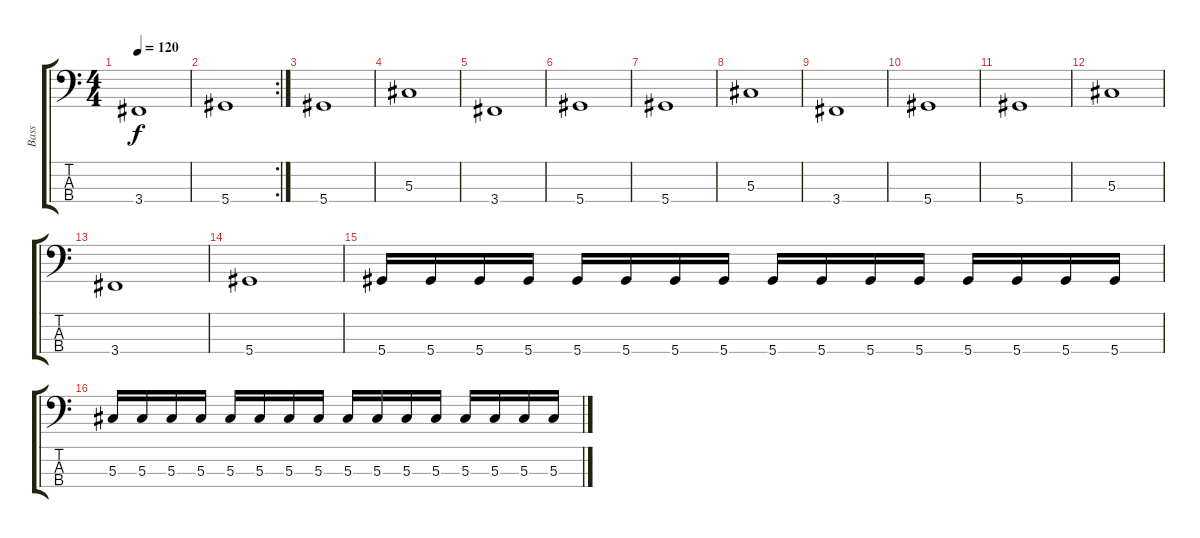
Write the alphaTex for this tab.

\track ("Bass" "Bass") {instrument electricbassfinger}
\staff {score tabs}
\tuning (Gb2 Db2 Ab1 Eb1) {hide}
\ts (4 4)
\tempo 120
\clef f4
\ks c
3.4.1{dy f} |
\rc 2
5.4.1 |
5.4.1 |
5.3.1 |
3.4.1 |
5.4.1 |
5.4.1 |
5.3.1 |
3.4.1 |
5.4.1 |
5.4.1 |
5.3.1 |
3.4.1 |
5.4.1 |
5.4.16 5.4.16 5.4.16 5.4.16 5.4.16 5.4.16 5.4.16 5.4.16 5.4.16 5.4.16 5.4.16 5.4.16 5.4.16 5.4.16 5.4.16 5.4.16 |
5.3.16 5.3.16 5.3.16 5.3.16 5.3.16 5.3.16 5.3.16 5.3.16 5.3.16 5.3.16 5.3.16 5.3.16 5.3.16 5.3.16 5.3.16 5.3.16
